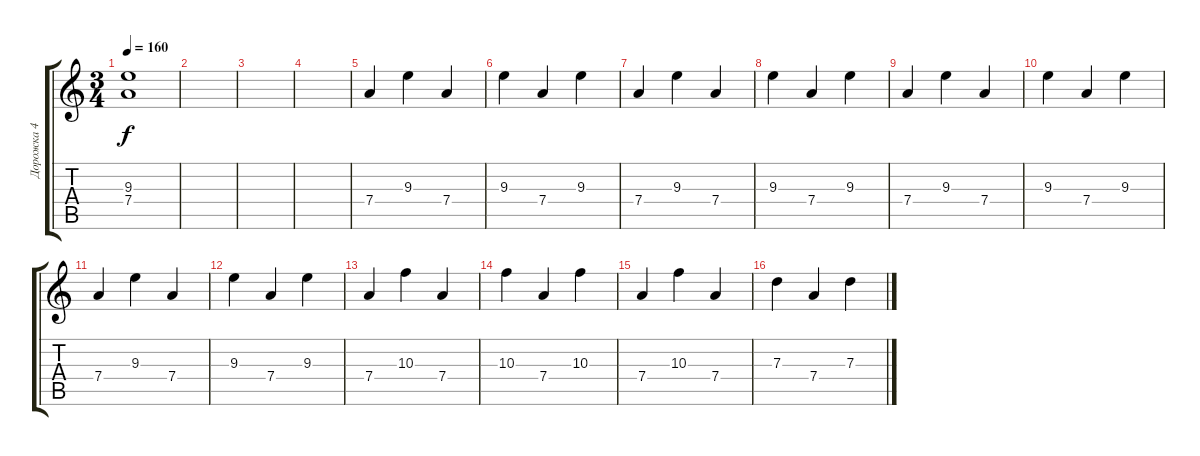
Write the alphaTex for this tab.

\track ("Дорожка 4" "Дорожка 4") {instrument acousticguitarsteel}
\staff {score tabs}
\tuning (E4 B3 G3 D3 A2 E2) {hide}
\ts (3 4)
\tempo 160
\clef g2
\ks c
(9.3 7.4).1{dy f} |
|
|
|
7.4.4 9.3.4 7.4.4 |
9.3.4 7.4.4 9.3.4 |
7.4.4 9.3.4 7.4.4 |
9.3.4 7.4.4 9.3.4 |
7.4.4 9.3.4 7.4.4 |
9.3.4 7.4.4 9.3.4 |
7.4.4 9.3.4 7.4.4 |
9.3.4 7.4.4 9.3.4 |
7.4.4 10.3.4 7.4.4 |
10.3.4 7.4.4 10.3.4 |
7.4.4 10.3.4 7.4.4 |
7.3.4 7.4.4 7.3.4
